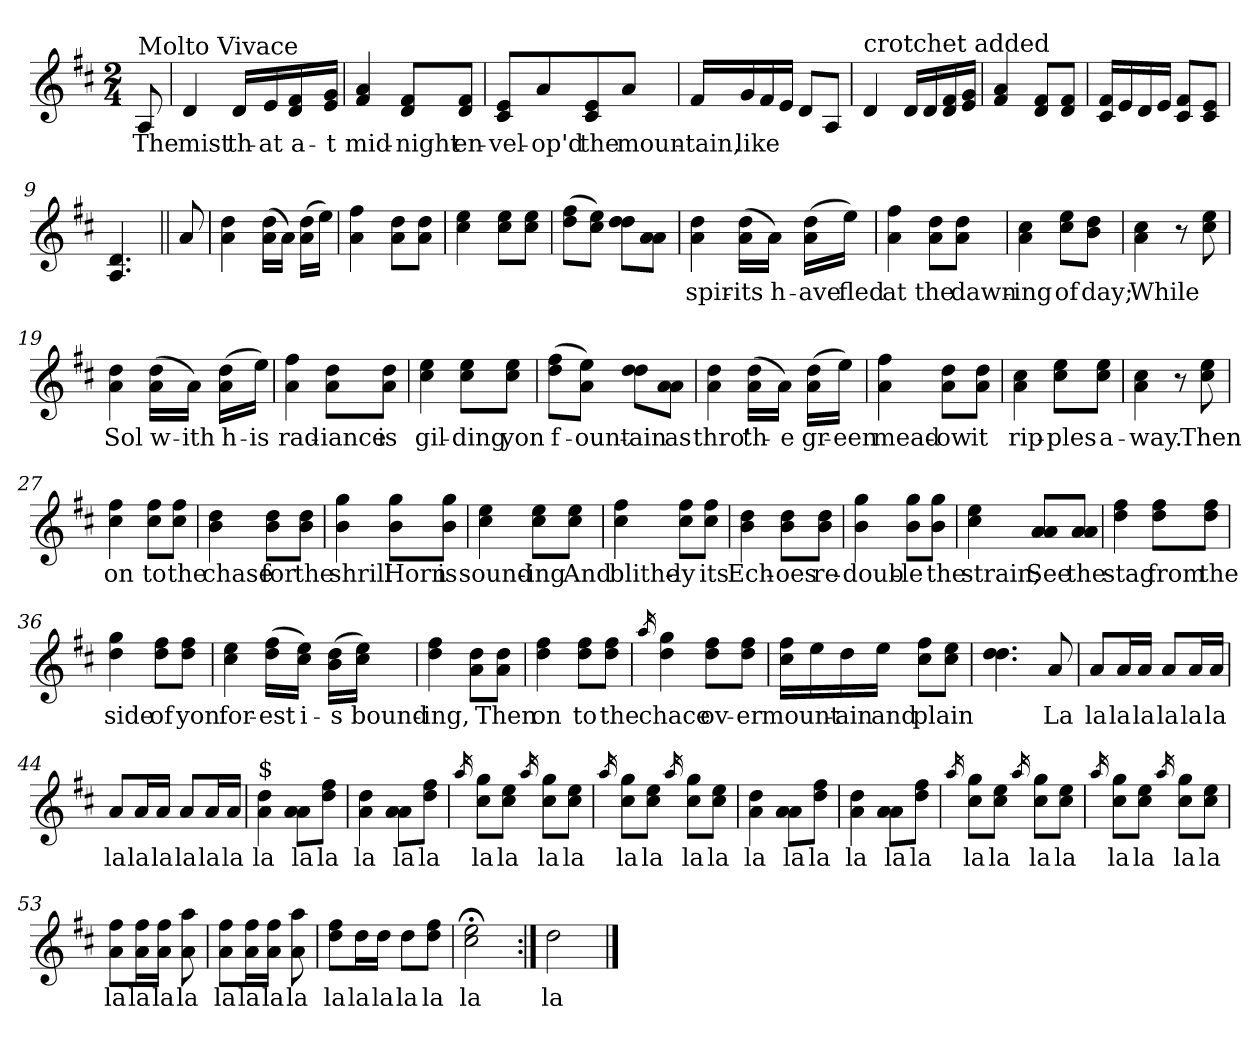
**kern	**text
*part1	*part1
*staff1	*staff1
*clefG2	*
*k[f#c#]	*
*D:	*
*M2/4	*
*MM100	*
=1	=1
!LO:TX:a:t=Molto Vivace	!
!	!LO:LY:b
8A/	The
=2	=2
!	!LO:LY:b
4d/	mist
!	!LO:LY:b
16d/LL	th-
!	!LO:LY:b
16e/	-at
!	!LO:LY:b
16d/ 16f#/	a-
!	!LO:LY:b
16e/ 16g/JJ	-t
=3	=3
!	!LO:LY:b
4f#/ 4a/	mid-
!	!LO:LY:b
8d/ 8f#/L	-night
!	!LO:LY:b
8d/ 8f#/J	en-
=4	=4
!	!LO:LY:b
8c#/ 8e/L	-vel-
!	!LO:LY:b
8a/	-op'd
!	!LO:LY:b
8c#/ 8e/	the
!	!LO:LY:b
8a/J	moun-
=5	=5
!	!LO:LY:b
16f#/LL	-tain,
!	!LO:LY:b
16g/	like
16f#/	.
16e/JJ	.
8d/L	.
8A/J	.
=6	=6
!LO:TX:a:t=crotchet added	!
4d/	.
16d/LL	.
16d/	.
16d/ 16f#/	.
16e/ 16g/JJ	.
=7	=7
4f#/ 4a/	.
8d/ 8f#/L	.
8d/ 8f#/J	.
!!LO:LB:g=z
=8	=8
16c#/ 16f#/LL	.
16e/	.
16d/	.
16e/JJ	.
8c#/ 8f#/L	.
8c#/ 8e/J	.
=9	=9
4.A/ 4.d/	.
=10||	=10||
8a/	.
=11	=11
4a\ 4dd\	.
(>16a\ 16dd\LL	.
16a\JJ)	.
(>16a\ 16dd\LL	.
16ee\JJ)	.
=12	=12
4a\ 4ff#\	.
8a\ 8dd\L	.
8a\ 8dd\J	.
=13	=13
4cc#\ 4ee\	.
8cc#\ 8ee\L	.
8cc#\ 8ee\J	.
=14	=14
(>8dd\ 8ff#\L	.
8cc#\ 8ee\J)	.
8dd\ 8dd\L	.
8a\ 8a\J	.
=15	=15
!	!LO:LY:b
4a\ 4dd\	spir-
!	!LO:LY:b
(>16a\ 16dd\LL	-its
!	!LO:LY:b
16a\JJ)	h-
!	!LO:LY:b
(>16a\ 16dd\LL	-ave
!	!LO:LY:b
16ee\JJ)	fled
=16	=16
!	!LO:LY:b
4a\ 4ff#\	at
!	!LO:LY:b
8a\ 8dd\L	the
!	!LO:LY:b
8a\ 8dd\J	dawn-
!!LO:LB:g=z
=17	=17
!	!LO:LY:b
4a\ 4cc#\	-ing
!	!LO:LY:b
8cc#\ 8ee\L	of
!	!LO:LY:b
8b\ 8dd\J	day;
=18	=18
!	!LO:LY:b
4a\ 4cc#\	While
8r	.
8cc#\ 8ee\	.
=19	=19
!	!LO:LY:b
4a\ 4dd\	Sol
!	!LO:LY:b
(>16a\ 16dd\LL	w-
!	!LO:LY:b
16a\JJ)	-ith
!	!LO:LY:b
(>16a\ 16dd\LL	h-
!	!LO:LY:b
16ee\JJ)	-is
=20	=20
!	!LO:LY:b
4a\ 4ff#\	rad-
!	!LO:LY:b
8a\ 8dd\L	-iance
!	!LO:LY:b
8a\ 8dd\J	is
=21	=21
!	!LO:LY:b
4cc#\ 4ee\	gil-
!	!LO:LY:b
8cc#\ 8ee\L	-ding
!	!LO:LY:b
8cc#\ 8ee\J	yon
=22	=22
!	!LO:LY:b
(>8dd\ 8ff#\L	f-
!	!LO:LY:b
8a\ 8ee\J)	-ount-
!	!LO:LY:b
8dd\ 8dd\L	-ain
!	!LO:LY:b
8a\ 8a\J	as
=23	=23
!	!LO:LY:b
4a\ 4dd\	thro'
!	!LO:LY:b
(>16a\ 16dd\LL	th-
!	!LO:LY:b
16a\JJ)	-e
!	!LO:LY:b
(>16a\ 16dd\LL	gr-
!	!LO:LY:b
16ee\JJ)	-een
!!LO:LB:g=z
=24	=24
!	!LO:LY:b
4a\ 4ff#\	mead-
!	!LO:LY:b
8a\ 8dd\L	-ow
!	!LO:LY:b
8a\ 8dd\J	it
=25	=25
!	!LO:LY:b
4a\ 4cc#\	rip-
!	!LO:LY:b
8cc#\ 8ee\L	-ples
!	!LO:LY:b
8cc#\ 8ee\J	a-
=26	=26
!	!LO:LY:b
4a\ 4cc#\	-way.
8r	.
!	!LO:LY:b
8cc#\ 8ee\	Then
=27	=27
!	!LO:LY:b
4cc#\ 4ff#\	on
!	!LO:LY:b
8cc#\ 8ff#\L	to
!	!LO:LY:b
8cc#\ 8ff#\J	the
=28	=28
!	!LO:LY:b
4b\ 4dd\	chase
!	!LO:LY:b
8b\ 8dd\L	for
!	!LO:LY:b
8b\ 8dd\J	the
=29	=29
!	!LO:LY:b
4b\ 4gg\	shrill
!	!LO:LY:b
8b\ 8gg\L	Horn
!	!LO:LY:b
8b\ 8gg\J	is
=30	=30
!	!LO:LY:b
4cc#\ 4ee\	sound-
!	!LO:LY:b
8cc#\ 8ee\L	-ing
!	!LO:LY:b
8cc#\ 8ee\J	And
=31	=31
!	!LO:LY:b
4cc#\ 4ff#\	blithe-
!	!LO:LY:b
8cc#\ 8ff#\L	-ly
!	!LO:LY:b
8cc#\ 8ff#\J	its
!!LO:LB:g=z
=32	=32
!	!LO:LY:b
4b\ 4dd\	Ech-
!	!LO:LY:b
8b\ 8dd\L	-oes
!	!LO:LY:b
8b\ 8dd\J	re-
=33	=33
!	!LO:LY:b
4b\ 4gg\	-doub-
!	!LO:LY:b
8b\ 8gg\L	-le
!	!LO:LY:b
8b\ 8gg\J	the
=34	=34
!	!LO:LY:b
4cc#\ 4ee\	strain;
!	!LO:LY:b
8a/ 8a/L	See
!	!LO:LY:b
8a/ 8a/J	the
=35	=35
!	!LO:LY:b
4dd\ 4ff#\	stag
!	!LO:LY:b
8dd\ 8ff#\L	from
!	!LO:LY:b
8dd\ 8ff#\J	the
=36	=36
!	!LO:LY:b
4dd\ 4gg\	side
!	!LO:LY:b
8dd\ 8ff#\L	of
!	!LO:LY:b
8dd\ 8ff#\J	yon
=37	=37
!	!LO:LY:b
4cc#\ 4ee\	for-
!	!LO:LY:b
(>16dd\ 16ff#\LL	-est
!	!LO:LY:b
16cc#\ 16ee\JJ)	i-
!	!LO:LY:b
(>16b\ 16dd\LL	-s
!	!LO:LY:b
16cc#\ 16ee\JJ)	bound-
=38	=38
!	!LO:LY:b
4dd\ 4ff#\	-ing,
8a\ 8dd\L	.
!	!LO:LY:b
8a\ 8dd\J	Then
!!LO:LB:g=z
=39	=39
!	!LO:LY:b
4dd\ 4ff#\	on
!	!LO:LY:b
8dd\ 8ff#\L	to
!	!LO:LY:b
8dd\ 8ff#\J	the
=40	=40
16qaa/	.
!	!LO:LY:b
4dd\ 4gg\	chace
!	!LO:LY:b
8dd\ 8ff#\L	ov-
!	!LO:LY:b
8dd\ 8ff#\J	-er
=41	=41
!	!LO:LY:b
16cc#\ 16ff#\LL	mount-
16ee\	.
!	!LO:LY:b
16dd\	-ain
!	!LO:LY:b
16ee\JJ	and
!	!LO:LY:b
8cc#\ 8ff#\L	plain
8cc#\ 8ee\J	.
=42	=42
4.dd\ 4.dd\	.
!	!LO:LY:b
8a/	La
=43	=43
!	!LO:LY:b
8a/L	la
!	!LO:LY:b
16a/L	la
!	!LO:LY:b
16a/JJ	la
!	!LO:LY:b
8a/L	la
!	!LO:LY:b
16a/L	la
!	!LO:LY:b
16a/JJ	la
=44	=44
!	!LO:LY:b
8a/L	la
!	!LO:LY:b
16a/L	la
!	!LO:LY:b
16a/JJ	la
!	!LO:LY:b
8a/L	la
!	!LO:LY:b
16a/L	la
!	!LO:LY:b
16a/JJ	la
=45	=45
!LO:TX:a:t=$	!
!	!LO:LY:b
4a\ 4dd\	la
!	!LO:LY:b
8a\ 8a\L	la
!	!LO:LY:b
8dd\ 8ff#\J	la
=46	=46
!	!LO:LY:b
4a\ 4dd\	la
!	!LO:LY:b
8a\ 8a\L	la
!	!LO:LY:b
8dd\ 8ff#\J	la
!!LO:LB:g=z
=47	=47
16qaa/	.
!	!LO:LY:b
8cc#\ 8gg\L	la
!	!LO:LY:b
8cc#\ 8ee\J	la
16qaa/	.
!	!LO:LY:b
8cc#\ 8gg\L	la
!	!LO:LY:b
8cc#\ 8ee\J	la
=48	=48
16qaa/	.
!	!LO:LY:b
8cc#\ 8gg\L	la
!	!LO:LY:b
8cc#\ 8ee\J	la
16qaa/	.
!	!LO:LY:b
8cc#\ 8gg\L	la
!	!LO:LY:b
8cc#\ 8ee\J	la
=49	=49
!	!LO:LY:b
4a\ 4dd\	la
!	!LO:LY:b
8a\ 8a\L	la
!	!LO:LY:b
8dd\ 8ff#\J	la
=50	=50
!	!LO:LY:b
4a\ 4dd\	la
!	!LO:LY:b
8a\ 8a\L	la
!	!LO:LY:b
8dd\ 8ff#\J	la
=51	=51
16qaa/	.
!	!LO:LY:b
8cc#\ 8gg\L	la
!	!LO:LY:b
8cc#\ 8ee\J	la
16qaa/	.
!	!LO:LY:b
8cc#\ 8gg\L	la
!	!LO:LY:b
8cc#\ 8ee\J	la
=52	=52
16qaa/	.
!	!LO:LY:b
8cc#\ 8gg\L	la
!	!LO:LY:b
8cc#\ 8ee\J	la
16qaa/	.
!	!LO:LY:b
8cc#\ 8gg\L	la
!	!LO:LY:b
8cc#\ 8ee\J	la
=53	=53
!	!LO:LY:b
8a\ 8ff#\L	la
!	!LO:LY:b
16a\ 16ff#\L	la
!	!LO:LY:b
16a\ 16ff#\JJ	la
!	!LO:LY:b
8a\ 8aa\	la
=54	=54
!	!LO:LY:b
8a\ 8ff#\L	la
!	!LO:LY:b
16a\ 16ff#\L	la
!	!LO:LY:b
16a\ 16ff#\JJ	la
!	!LO:LY:b
8a\ 8aa\	la
!!LO:LB:g=z
=55	=55
!	!LO:LY:b
8dd\ 8ff#\L	la
!	!LO:LY:b
16dd\L	la
!	!LO:LY:b
16dd\JJ	la
!	!LO:LY:b
8dd\L	la
!	!LO:LY:b
8dd\ 8ff#\J	la
=56	=56
!	!LO:LY:b
2cc#\;< 2ee\;<	la
=57:|!	=57:|!
!	!LO:LY:b
2dd\	la
==	==
*-	*-
